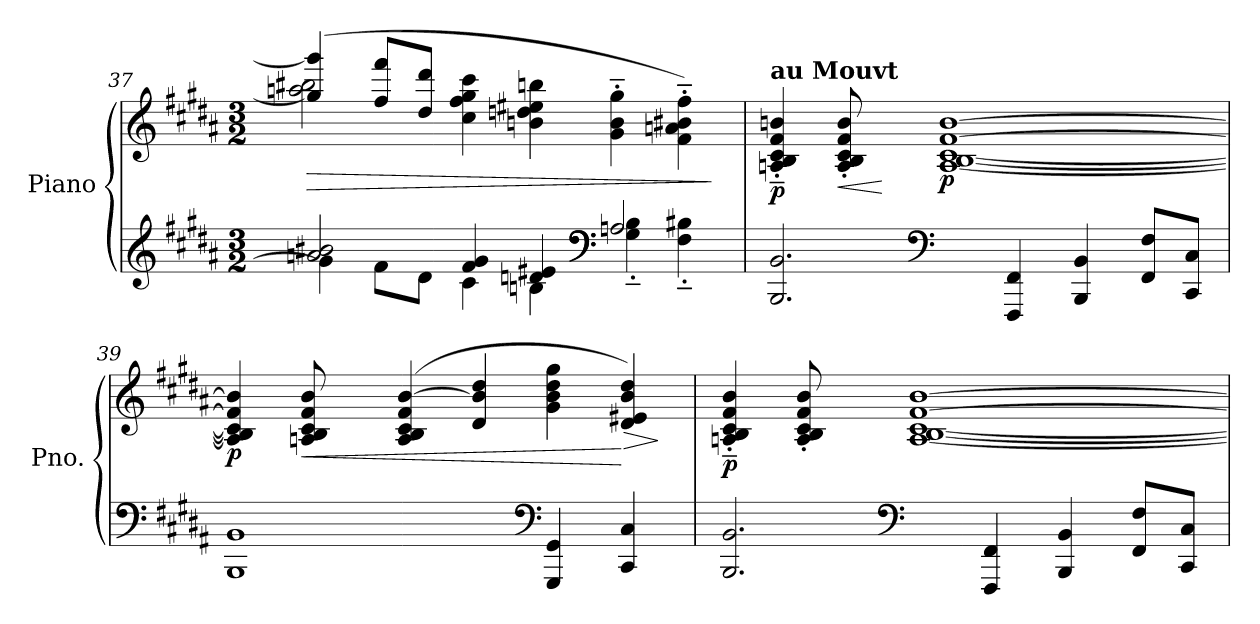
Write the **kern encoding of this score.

**kern	**kern	**dynam
*part1	*part1	*part1
*staff2	*staff1	*staff1/2
*I"Piano	*	*
*I'Pno.	*	*
*clefG2	*clefG2	*
*k[f#c#g#d#a#]	*k[f#c#g#d#a#]	*
*M3/2	*M3/2	*
=37	=37	=37
*^	*	*
!	!	!	!LO:HP:b
*	*	*^	*
2an/ 2b#X/	4g#\]	(>4gg#/] 4ggg#/]	2aan\ 2bb#X\	>
.	8f#\L	8ff#/ 8fff#/L	.	.
.	8d#\J	8dd#/ 8ddd#/J	.	.
4f#/ 4g#/	4c#\	4cc#\ 4ff#\ 4gg#\ 4ccc#\	1ryy	.
4dn/ 4e#X/	4Bn\	4bn\ 4ddn\ 4ee#X\ 4bbn\	.	.
*clefF4	*	*	*	*
2An/	4G#\'~ 4B\'~	4g#\'~ 4b\'~ 4gg#\'~	.	.
.	4F#\'~ 4B#X\'~	4f#\'~ 4an\'~ 4b#X\'~ 4ff#\'~)	.	.
*v	*v	*	*	*
*	*v	*v	*
.	.	]
!!LO:LB:g=z
=38	=38	=38
*^	*	*
!	!	!LO:TX:a:B:t=au Mouvt	!
!	!	!	!LO:DY:b
4.ryy	2.BBB/ 2.BB/	(>4An/'>~> 4B/'>~> 4c#/'>~> 4f#/'>~> 4bn/'>~>	p
!	!	!	!LO:HP:b
.	.	8A/'> 8B/'> 8c#/'> 8f#/'> 8b/'>L	<
*clefG2	*	*	*
8d#/' 8g#/' 8b/' 8dd#/'J)	.	8ryy	[
*clefF4	*	*	*
!	!	!	!LO:DY:b
1ryy	.	[1A [1B [1c# [1f# [1b	p
.	4FFF#/ 4FF#/	.	.
.	4BBB/ 4BB/	.	.
.	8FF#/ 8F#/L	.	.
.	8CC#/ 8C#/J	.	.
=39	=39	=39	=39
!	!	!	!LO:DY:b
4.ryy	1BBB 1BB	4An/] 4B/] 4c#/] 4f#/] 4b/]	p
!	!	!	!LO:HP:b
.	.	(<8A/ 8B/ 8c#/ 8f#/ 8b/L	<
*clefG2	*	*	*
8d#/ 8g#/ 8b/ 8dd#/J)	.	8ryy	.
1ryy	.	(>4A/ 4B/ 4c#/ 4f#/ [4b/	.
.	.	4d#/ 4b/] 4dd#/	.
*clefF4	*	*	*
.	4GGG#/ 4GG#/	4g#\ 4b\ 4dd#\ 4gg#\	.
!	!	!	!LO:HP:n=1:b
.	4CC#/ 4C#/	4d#/ 4e#X/ 4b/ 4dd#/)	[ >
*v	*v	*	*
.	.	]
=40	=40	=40
*^	*	*
!	!	!	!LO:DY:b
4.ryy	2.BBB/ 2.BB/	(>4An/'>~> 4B/'>~> 4c#/'>~> 4f#/'>~> 4b/'>~>	p
.	.	8A/'> 8B/'> 8c#/'> 8f#/'> 8b/'>L	.
*clefG2	*	*	*
8d#/' 8g#/' 8b/' 8dd#/'J)	.	8ryy	.
*clefF4	*	*	*
1ryy	.	[1A [1B [1c# [1f# [1b	.
.	4FFF#/ 4FF#/	.	.
.	4BBB/ 4BB/	.	.
.	8FF#/ 8F#/L	.	.
.	8CC#/ 8C#/J	.	.
*v	*v	*	*
=	=	=
*-	*-	*-
